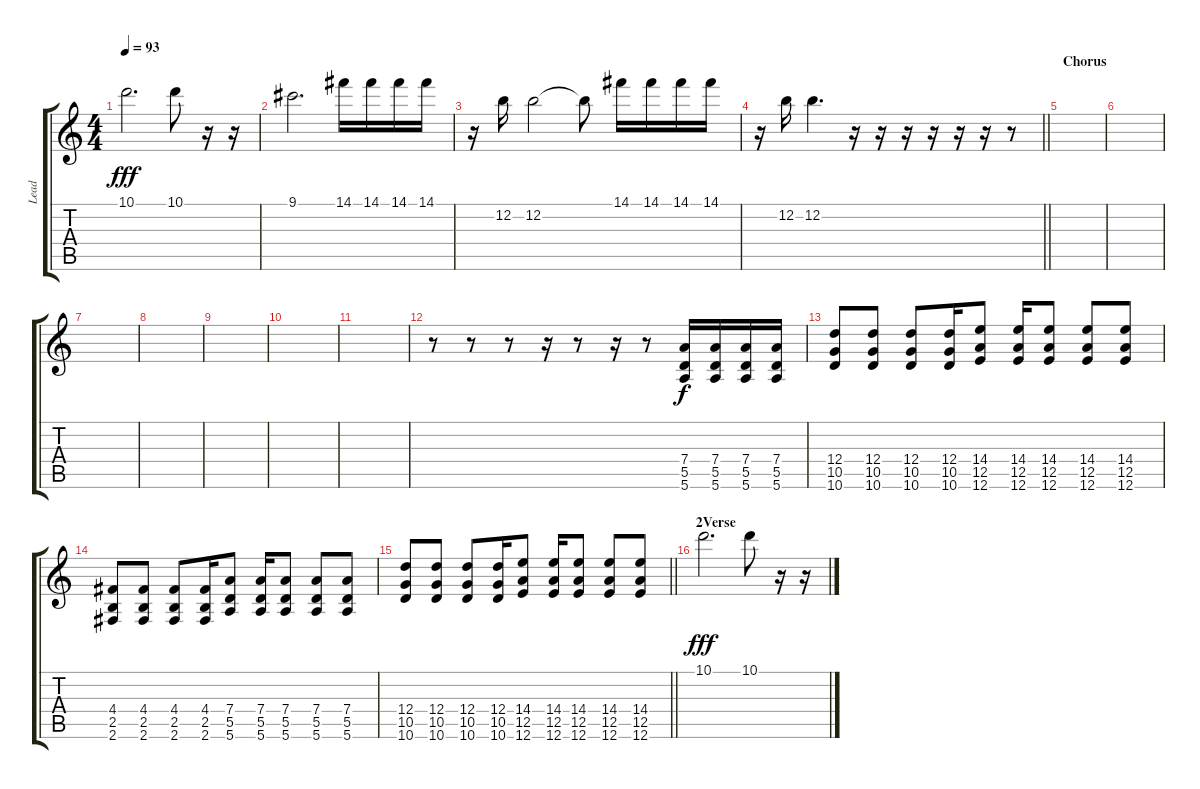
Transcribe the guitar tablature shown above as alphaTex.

\track ("Lead" "Lead") {instrument distortionguitar}
\staff {score tabs}
\tuning (E4 B3 G3 D3 A2 E2) {hide}
\ts (4 4)
\tempo 93
\clef g2
\ks c
10.1.2{d dy fff} 10.1.8 r.16 r.16 |
9.1.2{d} 14.1.16 14.1.16 14.1.16 14.1.16 |
r.16 12.2.16 12.2.2 12.2{t}.8 14.1.16 14.1.16 14.1.16 14.1.16 |
\barLineRight lightlight
r.16 12.2.16 12.2.4{d} r.16 r.16 r.16 r.16 r.16 r.16 r.8 |
\section ("" "Chorus")
|
|
|
|
|
|
|
r.8 r.8 r.8 r.16 r.8 r.16 r.8 (7.4 5.5 5.6).16{dy f balance 11 instrument distortionguitar} (7.4 5.5 5.6).16 (7.4 5.5 5.6).16 (7.4 5.5 5.6).16 |
(12.4 10.5 10.6).8 (12.4 10.5 10.6).8 (12.4 10.5 10.6).8 (12.4 10.5 10.6).16 (14.4 12.5 12.6).8 (14.4 12.5 12.6).16 (14.4 12.5 12.6).8 (14.4 12.5 12.6).8 (14.4 12.5 12.6).8 |
(4.4 2.5 2.6).8 (4.4 2.5 2.6).8 (4.4 2.5 2.6).8 (4.4 2.5 2.6).16 (7.4 5.5 5.6).8 (7.4 5.5 5.6).16 (7.4 5.5 5.6).8 (7.4 5.5 5.6).8 (7.4 5.5 5.6).8 |
\barLineRight lightlight
(12.4 10.5 10.6).8 (12.4 10.5 10.6).8 (12.4 10.5 10.6).8 (12.4 10.5 10.6).16 (14.4 12.5 12.6).8 (14.4 12.5 12.6).16 (14.4 12.5 12.6).8 (14.4 12.5 12.6).8 (14.4 12.5 12.6).8 |
\section ("" "2Verse")
10.1.2{d dy fff balance 8 instrument electricguitarclean} 10.1.8 r.16 r.16
